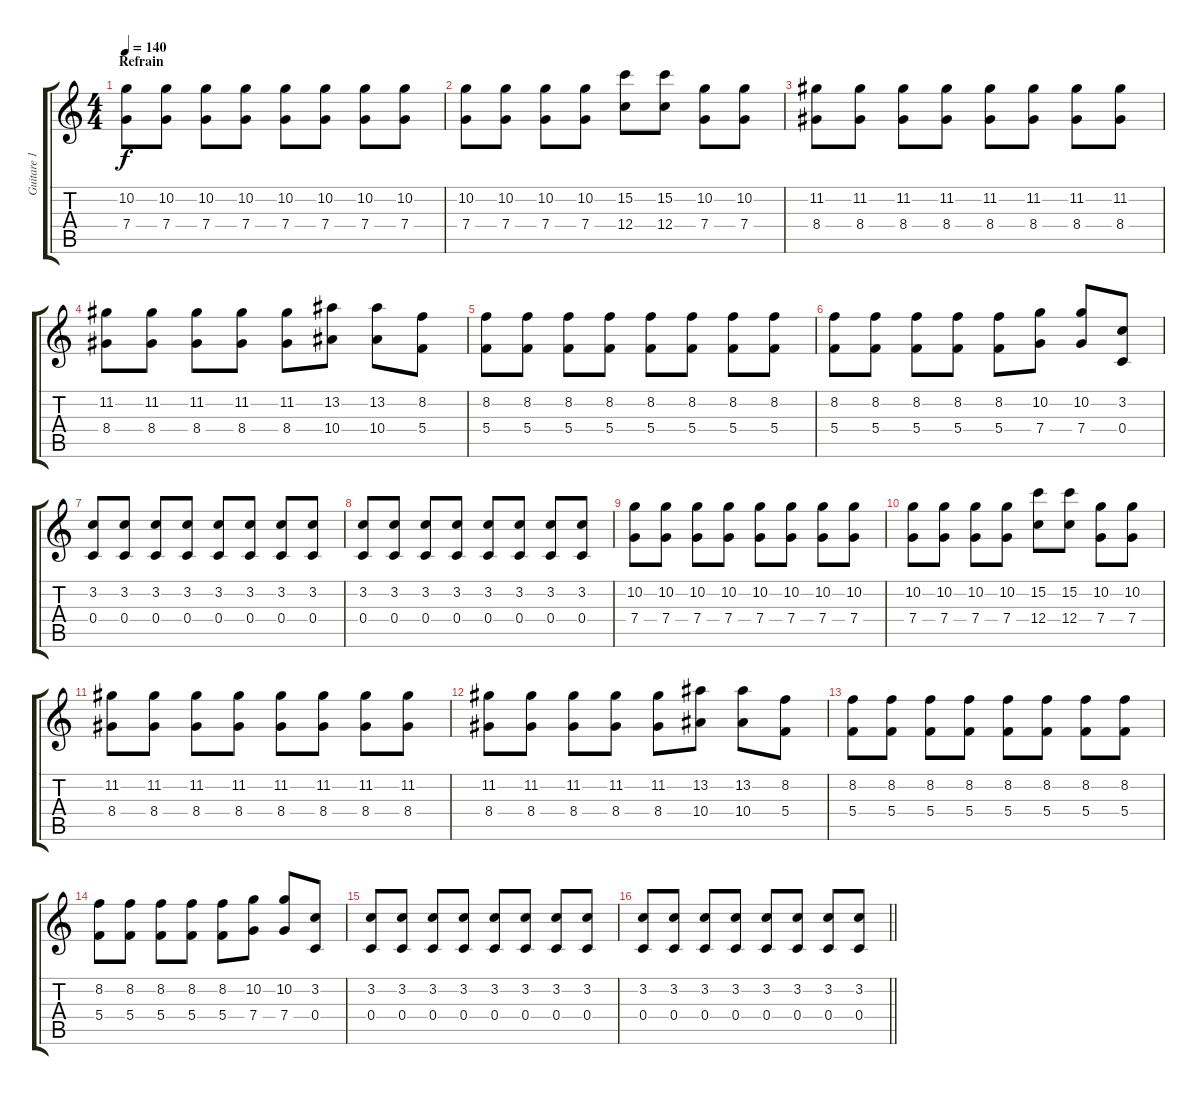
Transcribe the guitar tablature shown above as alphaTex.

\track ("Guitare 1" "Guitare 1") {instrument overdrivenguitar}
\staff {score tabs}
\tuning (D4 A3 F3 C3 G2 C2) {hide}
\ts (4 4)
\section ("" "Refrain")
\tempo 140
\clef g2
\ks c
(10.2 7.4).8{dy f volume 4 instrument overdrivenguitar} (10.2 7.4).8 (10.2 7.4).8 (10.2 7.4).8 (10.2 7.4).8 (10.2 7.4).8 (10.2 7.4).8 (10.2 7.4).8 |
(10.2 7.4).8 (10.2 7.4).8 (10.2 7.4).8 (10.2 7.4).8 (15.2 12.4).8 (15.2 12.4).8 (10.2 7.4).8 (10.2 7.4).8 |
(11.2 8.4).8 (11.2 8.4).8 (11.2 8.4).8 (11.2 8.4).8 (11.2 8.4).8 (11.2 8.4).8 (11.2 8.4).8 (11.2 8.4).8 |
(11.2 8.4).8 (11.2 8.4).8 (11.2 8.4).8 (11.2 8.4).8 (11.2 8.4).8 (13.2 10.4).8 (13.2 10.4).8 (8.2 5.4).8 |
(8.2 5.4).8 (8.2 5.4).8 (8.2 5.4).8 (8.2 5.4).8 (8.2 5.4).8 (8.2 5.4).8 (8.2 5.4).8 (8.2 5.4).8 |
(8.2 5.4).8 (8.2 5.4).8 (8.2 5.4).8 (8.2 5.4).8 (8.2 5.4).8 (10.2 7.4).8 (10.2 7.4).8 (3.2 0.4).8 |
(3.2 0.4).8 (3.2 0.4).8 (3.2 0.4).8 (3.2 0.4).8 (3.2 0.4).8 (3.2 0.4).8 (3.2 0.4).8 (3.2 0.4).8 |
(3.2 0.4).8 (3.2 0.4).8 (3.2 0.4).8 (3.2 0.4).8 (3.2 0.4).8 (3.2 0.4).8 (3.2 0.4).8 (3.2 0.4).8 |
(10.2 7.4).8 (10.2 7.4).8 (10.2 7.4).8 (10.2 7.4).8 (10.2 7.4).8 (10.2 7.4).8 (10.2 7.4).8 (10.2 7.4).8 |
(10.2 7.4).8 (10.2 7.4).8 (10.2 7.4).8 (10.2 7.4).8 (15.2 12.4).8 (15.2 12.4).8 (10.2 7.4).8 (10.2 7.4).8 |
(11.2 8.4).8 (11.2 8.4).8 (11.2 8.4).8 (11.2 8.4).8 (11.2 8.4).8 (11.2 8.4).8 (11.2 8.4).8 (11.2 8.4).8 |
(11.2 8.4).8 (11.2 8.4).8 (11.2 8.4).8 (11.2 8.4).8 (11.2 8.4).8 (13.2 10.4).8 (13.2 10.4).8 (8.2 5.4).8 |
(8.2 5.4).8 (8.2 5.4).8 (8.2 5.4).8 (8.2 5.4).8 (8.2 5.4).8 (8.2 5.4).8 (8.2 5.4).8 (8.2 5.4).8 |
(8.2 5.4).8 (8.2 5.4).8 (8.2 5.4).8 (8.2 5.4).8 (8.2 5.4).8 (10.2 7.4).8 (10.2 7.4).8 (3.2 0.4).8 |
(3.2 0.4).8 (3.2 0.4).8 (3.2 0.4).8 (3.2 0.4).8 (3.2 0.4).8 (3.2 0.4).8 (3.2 0.4).8 (3.2 0.4).8 |
\barLineRight lightlight
(3.2 0.4).8 (3.2 0.4).8 (3.2 0.4).8 (3.2 0.4).8 (3.2 0.4).8 (3.2 0.4).8 (3.2 0.4).8 (3.2 0.4).8
